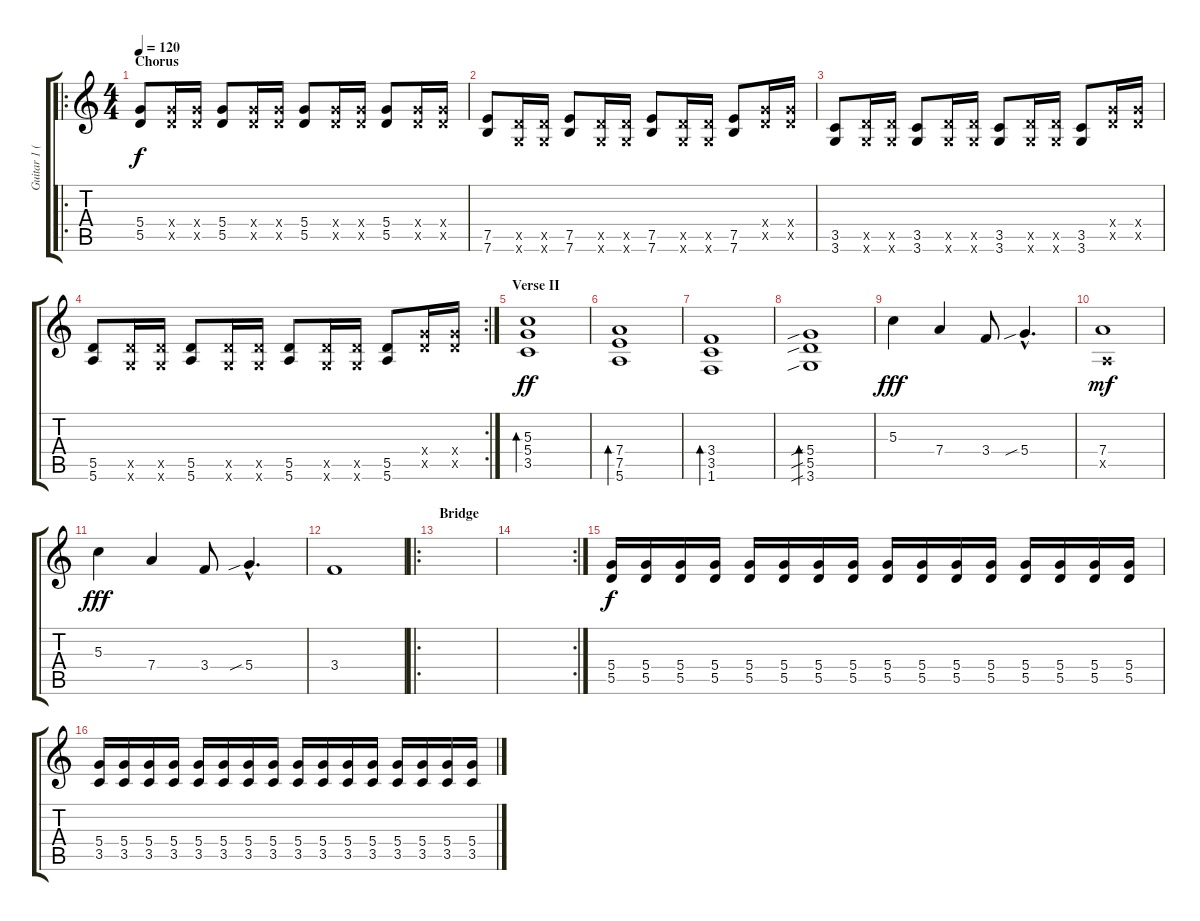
\track ("Guitar 1 (accoustic)" "Guitar 1 (") {instrument acousticguitarsteel}
\staff {score tabs}
\tuning (E4 B3 G3 D3 A2 E2) {hide}
\ro
\ts (4 4)
\section ("" "Chorus")
\tempo 120
\clef g2
\ks c
(5.4 5.5).8{dy f} (5.4{x} 5.5{x}).16 (5.4{x} 5.5{x}).16 (5.4 5.5).8 (5.4{x} 5.5{x}).16 (5.4{x} 5.5{x}).16 (5.4 5.5).8 (5.4{x} 5.5{x}).16 (5.4{x} 5.5{x}).16 (5.4 5.5).8 (5.4{x} 5.5{x}).16 (5.4{x} 5.5{x}).16 |
(7.5 7.6).8 (5.5{x} 3.6{x}).16 (5.5{x} 3.6{x}).16 (7.5 7.6).8 (5.5{x} 3.6{x}).16 (5.5{x} 3.6{x}).16 (7.5 7.6).8 (5.5{x} 3.6{x}).16 (5.5{x} 3.6{x}).16 (7.5 7.6).8 (5.4{x} 5.5{x}).16 (5.4{x} 5.5{x}).16 |
(3.5 3.6).8 (5.5{x} 3.6{x}).16 (5.5{x} 3.6{x}).16 (3.5 3.6).8 (5.5{x} 3.6{x}).16 (5.5{x} 3.6{x}).16 (3.5 3.6).8 (5.5{x} 3.6{x}).16 (5.5{x} 3.6{x}).16 (3.5 3.6).8 (5.4{x} 5.5{x}).16 (5.4{x} 5.5{x}).16 |
\rc 2
(5.5 5.6).8 (5.5{x} 3.6{x}).16 (5.5{x} 3.6{x}).16 (5.5 5.6).8 (5.5{x} 3.6{x}).16 (5.5{x} 3.6{x}).16 (5.5 5.6).8 (5.5{x} 3.6{x}).16 (5.5{x} 3.6{x}).16 (5.5 5.6).8 (5.4{x} 5.5{x}).16 (5.4{x} 5.5{x}).16 |
\section ("" "Verse II")
(5.3 5.4 3.5).1{bd 480 dy ff} |
(7.4 7.5 5.6).1{bd 480} |
(3.4 3.5 1.6).1{bd 480} |
(5.4{sib} 5.5{sib} 3.6{sib}).1{bd 480} |
5.3.4{dy fff} 7.4.4 3.4.8 5.4{sib hac}.4{d} |
(7.4 0.5{x}).1{dy mf} |
5.3.4{dy fff} 7.4.4 3.4.8 5.4{sib hac}.4{d} |
3.4.1 |
\ro
\section ("" "Bridge")
|
\rc 2
|
(5.4 5.5).16{dy f} (5.4 5.5).16 (5.4 5.5).16 (5.4 5.5).16 (5.4 5.5).16 (5.4 5.5).16 (5.4 5.5).16 (5.4 5.5).16 (5.4 5.5).16 (5.4 5.5).16 (5.4 5.5).16 (5.4 5.5).16 (5.4 5.5).16 (5.4 5.5).16 (5.4 5.5).16 (5.4 5.5).16 |
(5.4 3.5).16 (5.4 3.5).16 (5.4 3.5).16 (5.4 3.5).16 (5.4 3.5).16 (5.4 3.5).16 (5.4 3.5).16 (5.4 3.5).16 (5.4 3.5).16 (5.4 3.5).16 (5.4 3.5).16 (5.4 3.5).16 (5.4 3.5).16 (5.4 3.5).16 (5.4 3.5).16 (5.4 3.5).16
